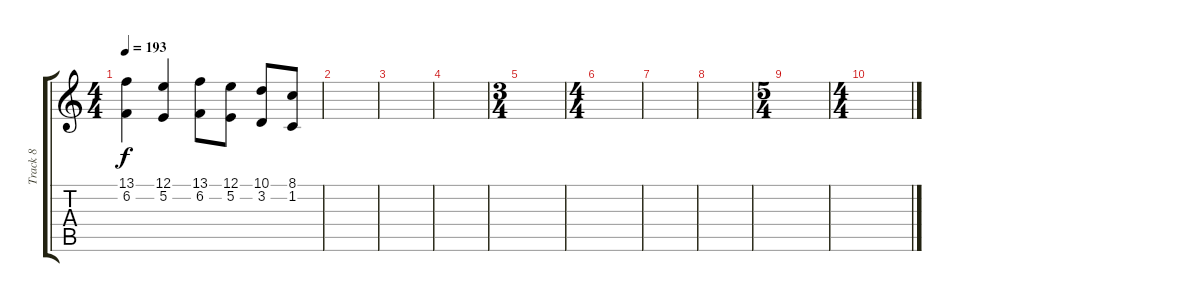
\track ("Track 8" "Track 8") {instrument synthstrings1}
\staff {score tabs}
\tuning (E4 B3 G3 D3 A2 E2) {hide}
\ts (4 4)
\tempo 193
\clef g2
\ks c
(13.1 6.2).4{dy f} (12.1 5.2).4 (13.1 6.2).8 (12.1 5.2).8 (10.1 3.2).8 (8.1 1.2).8 |
|
|
|
\ts (3 4)
|
\ts (4 4)
|
|
|
\ts (5 4)
|
\ts (4 4)
